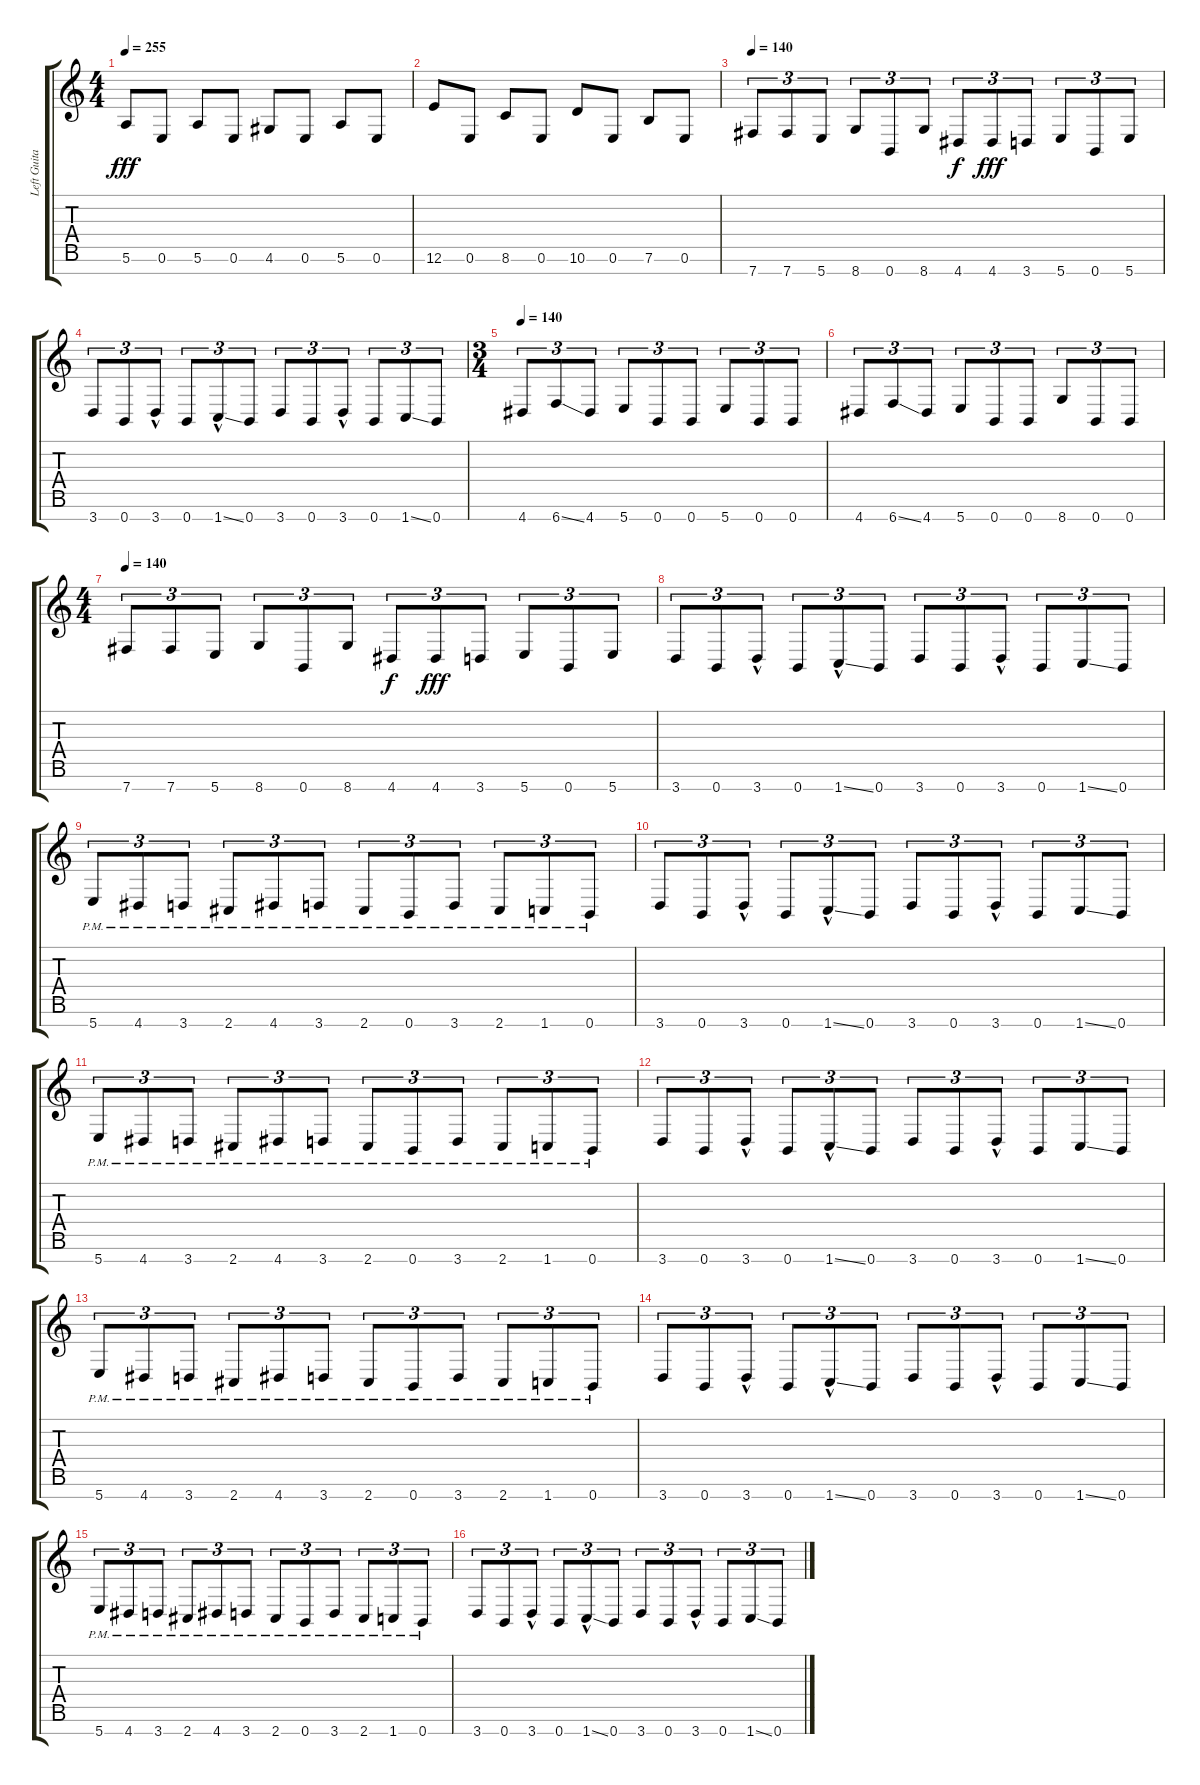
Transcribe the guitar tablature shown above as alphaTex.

\track ("Left Guitar" "Left Guita") {instrument distortionguitar}
\staff {score tabs}
\tuning (E4 B3 G3 D3 A2 E2 B1) {hide}
\ts (4 4)
\tempo 255
\clef g2
\ks c
5.6.8{dy fff} 0.6.8 5.6.8 0.6.8 4.6.8 0.6.8 5.6.8 0.6.8 |
12.6.8 0.6.8 8.6.8 0.6.8 10.6.8 0.6.8 7.6.8 0.6.8 |
\tempo 140
7.7.8{tu (3 2)} 7.7.8{tu (3 2)} 5.7.8{tu (3 2)} 8.7.8{tu (3 2)} 0.7.8{tu (3 2)} 8.7.8{tu (3 2)} 4.7.8{tu (3 2) dy f} 4.7.8{tu (3 2) dy fff} 3.7.8{tu (3 2)} 5.7.8{tu (3 2)} 0.7.8{tu (3 2)} 5.7.8{tu (3 2)} |
3.7.8{tu (3 2)} 0.7.8{tu (3 2)} 3.7{hac}.8{tu (3 2)} 0.7.8{tu (3 2)} 1.7{ss hac}.8{tu (3 2)} 0.7.8{tu (3 2)} 3.7.8{tu (3 2)} 0.7.8{tu (3 2)} 3.7{hac}.8{tu (3 2)} 0.7.8{tu (3 2)} 1.7{ss}.8{tu (3 2)} 0.7.8{tu (3 2)} |
\ts (3 4)
\tempo 140
4.7.8{tu (3 2)} 6.7{ss}.8{tu (3 2)} 4.7.8{tu (3 2)} 5.7.8{tu (3 2)} 0.7.8{tu (3 2)} 0.7.8{tu (3 2)} 5.7.8{tu (3 2)} 0.7.8{tu (3 2)} 0.7.8{tu (3 2)} |
4.7.8{tu (3 2)} 6.7{ss}.8{tu (3 2)} 4.7.8{tu (3 2)} 5.7.8{tu (3 2)} 0.7.8{tu (3 2)} 0.7.8{tu (3 2)} 8.7.8{tu (3 2)} 0.7.8{tu (3 2)} 0.7.8{tu (3 2)} |
\ts (4 4)
\tempo 140
7.7.8{tu (3 2)} 7.7.8{tu (3 2)} 5.7.8{tu (3 2)} 8.7.8{tu (3 2)} 0.7.8{tu (3 2)} 8.7.8{tu (3 2)} 4.7.8{tu (3 2) dy f} 4.7.8{tu (3 2) dy fff} 3.7.8{tu (3 2)} 5.7.8{tu (3 2)} 0.7.8{tu (3 2)} 5.7.8{tu (3 2)} |
3.7.8{tu (3 2)} 0.7.8{tu (3 2)} 3.7{hac}.8{tu (3 2)} 0.7.8{tu (3 2)} 1.7{ss hac}.8{tu (3 2)} 0.7.8{tu (3 2)} 3.7.8{tu (3 2)} 0.7.8{tu (3 2)} 3.7{hac}.8{tu (3 2)} 0.7.8{tu (3 2)} 1.7{ss}.8{tu (3 2)} 0.7.8{tu (3 2)} |
5.7{pm}.8{tu (3 2)} 4.7{pm}.8{tu (3 2)} 3.7{pm}.8{tu (3 2)} 2.7{pm}.8{tu (3 2)} 4.7{pm}.8{tu (3 2)} 3.7{pm}.8{tu (3 2)} 2.7{pm}.8{tu (3 2)} 0.7{pm}.8{tu (3 2)} 3.7{pm}.8{tu (3 2)} 2.7{pm}.8{tu (3 2)} 1.7{pm}.8{tu (3 2)} 0.7{pm}.8{tu (3 2)} |
3.7.8{tu (3 2)} 0.7.8{tu (3 2)} 3.7{hac}.8{tu (3 2)} 0.7.8{tu (3 2)} 1.7{ss hac}.8{tu (3 2)} 0.7.8{tu (3 2)} 3.7.8{tu (3 2)} 0.7.8{tu (3 2)} 3.7{hac}.8{tu (3 2)} 0.7.8{tu (3 2)} 1.7{ss}.8{tu (3 2)} 0.7.8{tu (3 2)} |
5.7{pm}.8{tu (3 2)} 4.7{pm}.8{tu (3 2)} 3.7{pm}.8{tu (3 2)} 2.7{pm}.8{tu (3 2)} 4.7{pm}.8{tu (3 2)} 3.7{pm}.8{tu (3 2)} 2.7{pm}.8{tu (3 2)} 0.7{pm}.8{tu (3 2)} 3.7{pm}.8{tu (3 2)} 2.7{pm}.8{tu (3 2)} 1.7{pm}.8{tu (3 2)} 0.7{pm}.8{tu (3 2)} |
3.7.8{tu (3 2)} 0.7.8{tu (3 2)} 3.7{hac}.8{tu (3 2)} 0.7.8{tu (3 2)} 1.7{ss hac}.8{tu (3 2)} 0.7.8{tu (3 2)} 3.7.8{tu (3 2)} 0.7.8{tu (3 2)} 3.7{hac}.8{tu (3 2)} 0.7.8{tu (3 2)} 1.7{ss}.8{tu (3 2)} 0.7.8{tu (3 2)} |
5.7{pm}.8{tu (3 2)} 4.7{pm}.8{tu (3 2)} 3.7{pm}.8{tu (3 2)} 2.7{pm}.8{tu (3 2)} 4.7{pm}.8{tu (3 2)} 3.7{pm}.8{tu (3 2)} 2.7{pm}.8{tu (3 2)} 0.7{pm}.8{tu (3 2)} 3.7{pm}.8{tu (3 2)} 2.7{pm}.8{tu (3 2)} 1.7{pm}.8{tu (3 2)} 0.7{pm}.8{tu (3 2)} |
3.7.8{tu (3 2)} 0.7.8{tu (3 2)} 3.7{hac}.8{tu (3 2)} 0.7.8{tu (3 2)} 1.7{ss hac}.8{tu (3 2)} 0.7.8{tu (3 2)} 3.7.8{tu (3 2)} 0.7.8{tu (3 2)} 3.7{hac}.8{tu (3 2)} 0.7.8{tu (3 2)} 1.7{ss}.8{tu (3 2)} 0.7.8{tu (3 2)} |
5.7{pm}.8{tu (3 2)} 4.7{pm}.8{tu (3 2)} 3.7{pm}.8{tu (3 2)} 2.7{pm}.8{tu (3 2)} 4.7{pm}.8{tu (3 2)} 3.7{pm}.8{tu (3 2)} 2.7{pm}.8{tu (3 2)} 0.7{pm}.8{tu (3 2)} 3.7{pm}.8{tu (3 2)} 2.7{pm}.8{tu (3 2)} 1.7{pm}.8{tu (3 2)} 0.7{pm}.8{tu (3 2)} |
3.7.8{tu (3 2)} 0.7.8{tu (3 2)} 3.7{hac}.8{tu (3 2)} 0.7.8{tu (3 2)} 1.7{ss hac}.8{tu (3 2)} 0.7.8{tu (3 2)} 3.7.8{tu (3 2)} 0.7.8{tu (3 2)} 3.7{hac}.8{tu (3 2)} 0.7.8{tu (3 2)} 1.7{ss}.8{tu (3 2)} 0.7.8{tu (3 2)}
